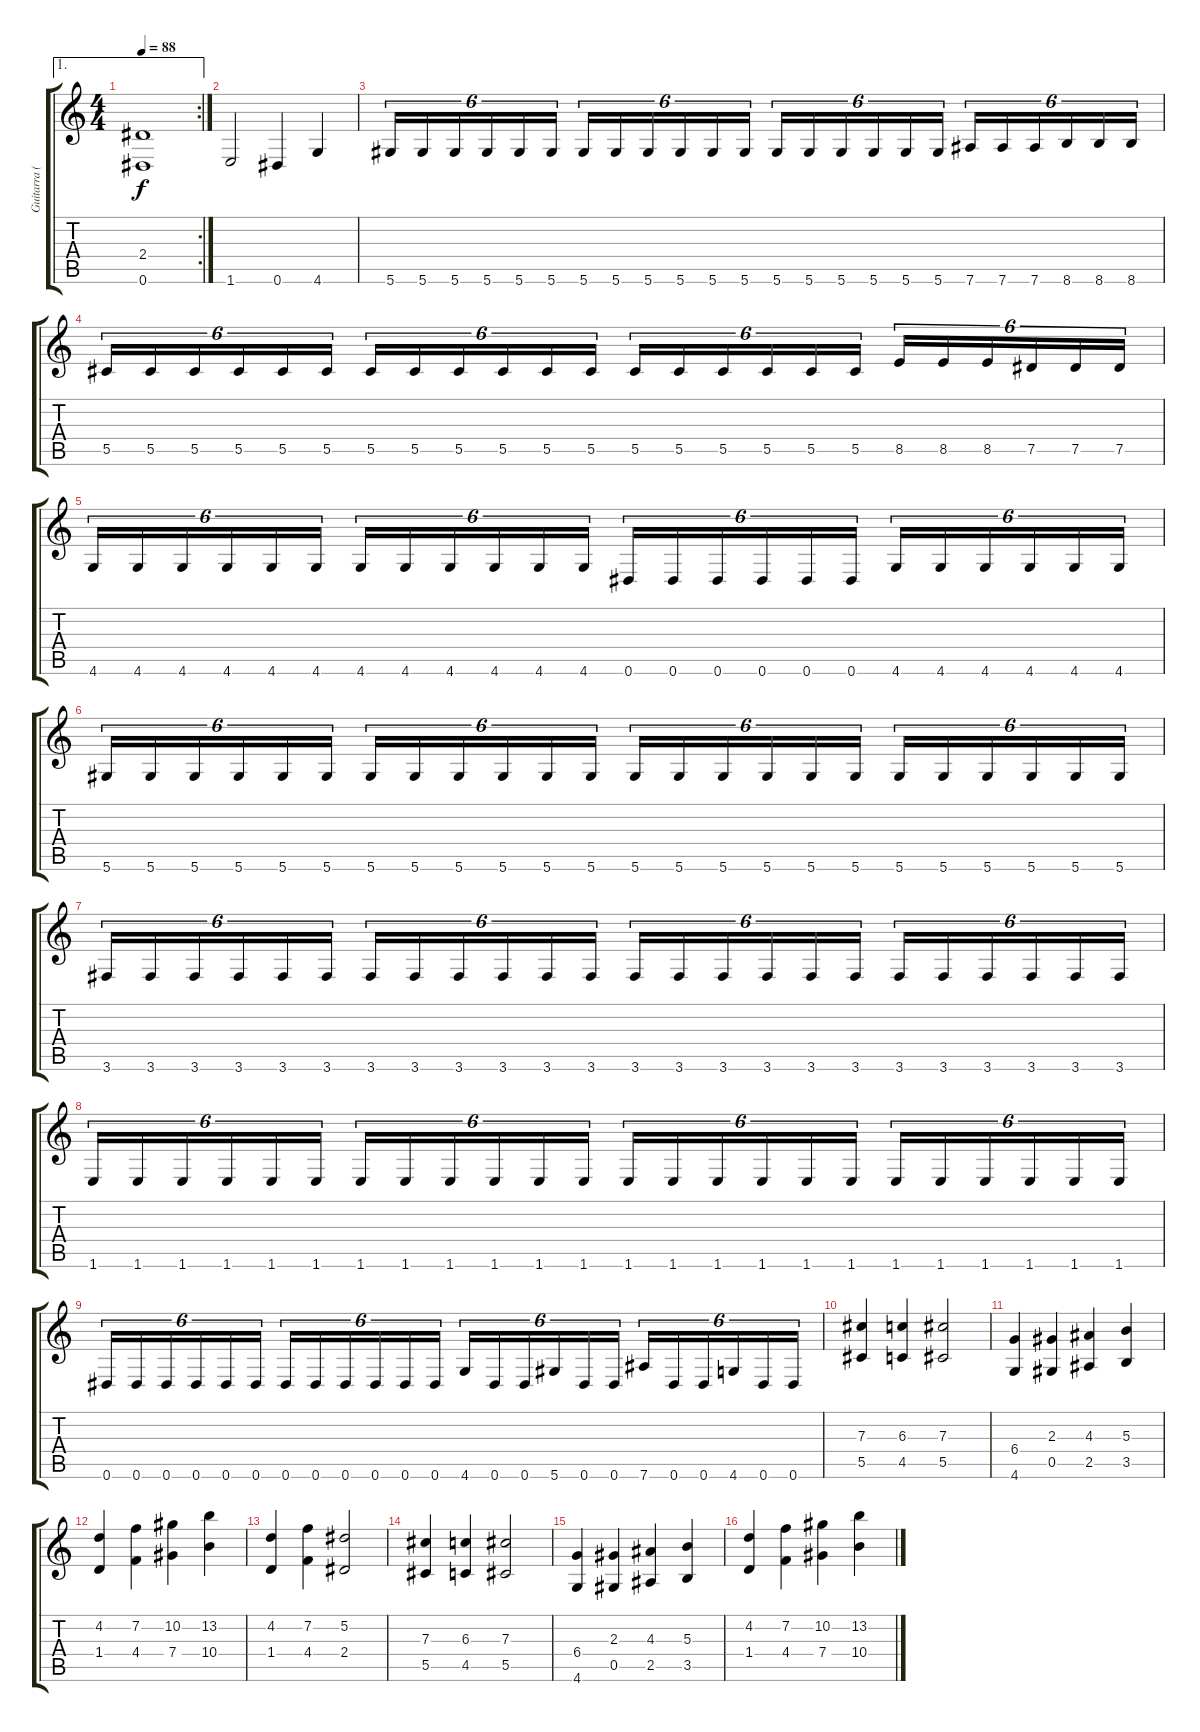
\track ("Guitarra (Giardino)" "Guitarra (") {instrument overdrivenguitar}
\staff {score tabs}
\tuning (Eb4 Bb3 Gb3 Db3 Ab2 Eb2) {hide}
\ae 1
\rc 2
\ts (4 4)
\tempo 88
\clef g2
\ks c
(2.4 0.6).1{dy f} |
1.6.2 0.6.4 4.6.4 |
5.6.16{tu (6 4)} 5.6.16{tu (6 4)} 5.6.16{tu (6 4)} 5.6.16{tu (6 4)} 5.6.16{tu (6 4)} 5.6.16{tu (6 4)} 5.6.16{tu (6 4)} 5.6.16{tu (6 4)} 5.6.16{tu (6 4)} 5.6.16{tu (6 4)} 5.6.16{tu (6 4)} 5.6.16{tu (6 4)} 5.6.16{tu (6 4)} 5.6.16{tu (6 4)} 5.6.16{tu (6 4)} 5.6.16{tu (6 4)} 5.6.16{tu (6 4)} 5.6.16{tu (6 4)} 7.6.16{tu (6 4)} 7.6.16{tu (6 4)} 7.6.16{tu (6 4)} 8.6.16{tu (6 4)} 8.6.16{tu (6 4)} 8.6.16{tu (6 4)} |
5.5.16{tu (6 4)} 5.5.16{tu (6 4)} 5.5.16{tu (6 4)} 5.5.16{tu (6 4)} 5.5.16{tu (6 4)} 5.5.16{tu (6 4)} 5.5.16{tu (6 4)} 5.5.16{tu (6 4)} 5.5.16{tu (6 4)} 5.5.16{tu (6 4)} 5.5.16{tu (6 4)} 5.5.16{tu (6 4)} 5.5.16{tu (6 4)} 5.5.16{tu (6 4)} 5.5.16{tu (6 4)} 5.5.16{tu (6 4)} 5.5.16{tu (6 4)} 5.5.16{tu (6 4)} 8.5.16{tu (6 4)} 8.5.16{tu (6 4)} 8.5.16{tu (6 4)} 7.5.16{tu (6 4)} 7.5.16{tu (6 4)} 7.5.16{tu (6 4)} |
4.6.16{tu (6 4)} 4.6.16{tu (6 4)} 4.6.16{tu (6 4)} 4.6.16{tu (6 4)} 4.6.16{tu (6 4)} 4.6.16{tu (6 4)} 4.6.16{tu (6 4)} 4.6.16{tu (6 4)} 4.6.16{tu (6 4)} 4.6.16{tu (6 4)} 4.6.16{tu (6 4)} 4.6.16{tu (6 4)} 0.6.16{tu (6 4)} 0.6.16{tu (6 4)} 0.6.16{tu (6 4)} 0.6.16{tu (6 4)} 0.6.16{tu (6 4)} 0.6.16{tu (6 4)} 4.6.16{tu (6 4)} 4.6.16{tu (6 4)} 4.6.16{tu (6 4)} 4.6.16{tu (6 4)} 4.6.16{tu (6 4)} 4.6.16{tu (6 4)} |
5.6.16{tu (6 4)} 5.6.16{tu (6 4)} 5.6.16{tu (6 4)} 5.6.16{tu (6 4)} 5.6.16{tu (6 4)} 5.6.16{tu (6 4)} 5.6.16{tu (6 4)} 5.6.16{tu (6 4)} 5.6.16{tu (6 4)} 5.6.16{tu (6 4)} 5.6.16{tu (6 4)} 5.6.16{tu (6 4)} 5.6.16{tu (6 4)} 5.6.16{tu (6 4)} 5.6.16{tu (6 4)} 5.6.16{tu (6 4)} 5.6.16{tu (6 4)} 5.6.16{tu (6 4)} 5.6.16{tu (6 4)} 5.6.16{tu (6 4)} 5.6.16{tu (6 4)} 5.6.16{tu (6 4)} 5.6.16{tu (6 4)} 5.6.16{tu (6 4)} |
3.6.16{tu (6 4)} 3.6.16{tu (6 4)} 3.6.16{tu (6 4)} 3.6.16{tu (6 4)} 3.6.16{tu (6 4)} 3.6.16{tu (6 4)} 3.6.16{tu (6 4)} 3.6.16{tu (6 4)} 3.6.16{tu (6 4)} 3.6.16{tu (6 4)} 3.6.16{tu (6 4)} 3.6.16{tu (6 4)} 3.6.16{tu (6 4)} 3.6.16{tu (6 4)} 3.6.16{tu (6 4)} 3.6.16{tu (6 4)} 3.6.16{tu (6 4)} 3.6.16{tu (6 4)} 3.6.16{tu (6 4)} 3.6.16{tu (6 4)} 3.6.16{tu (6 4)} 3.6.16{tu (6 4)} 3.6.16{tu (6 4)} 3.6.16{tu (6 4)} |
1.6.16{tu (6 4)} 1.6.16{tu (6 4)} 1.6.16{tu (6 4)} 1.6.16{tu (6 4)} 1.6.16{tu (6 4)} 1.6.16{tu (6 4)} 1.6.16{tu (6 4)} 1.6.16{tu (6 4)} 1.6.16{tu (6 4)} 1.6.16{tu (6 4)} 1.6.16{tu (6 4)} 1.6.16{tu (6 4)} 1.6.16{tu (6 4)} 1.6.16{tu (6 4)} 1.6.16{tu (6 4)} 1.6.16{tu (6 4)} 1.6.16{tu (6 4)} 1.6.16{tu (6 4)} 1.6.16{tu (6 4)} 1.6.16{tu (6 4)} 1.6.16{tu (6 4)} 1.6.16{tu (6 4)} 1.6.16{tu (6 4)} 1.6.16{tu (6 4)} |
0.6.16{tu (6 4)} 0.6.16{tu (6 4)} 0.6.16{tu (6 4)} 0.6.16{tu (6 4)} 0.6.16{tu (6 4)} 0.6.16{tu (6 4)} 0.6.16{tu (6 4)} 0.6.16{tu (6 4)} 0.6.16{tu (6 4)} 0.6.16{tu (6 4)} 0.6.16{tu (6 4)} 0.6.16{tu (6 4)} 4.6.16{tu (6 4)} 0.6.16{tu (6 4)} 0.6.16{tu (6 4)} 5.6.16{tu (6 4)} 0.6.16{tu (6 4)} 0.6.16{tu (6 4)} 7.6.16{tu (6 4)} 0.6.16{tu (6 4)} 0.6.16{tu (6 4)} 4.6.16{tu (6 4)} 0.6.16{tu (6 4)} 0.6.16{tu (6 4)} |
(7.3 5.5).4 (6.3 4.5).4 (7.3 5.5).2 |
(6.4 4.6).4 (2.3 0.5).4 (4.3 2.5).4 (5.3 3.5).4 |
(4.2 1.4).4 (7.2 4.4).4 (10.2 7.4).4 (13.2 10.4).4 |
(4.2 1.4).4 (7.2 4.4).4 (5.2 2.4).2 |
(7.3 5.5).4 (6.3 4.5).4 (7.3 5.5).2 |
(6.4 4.6).4 (2.3 0.5).4 (4.3 2.5).4 (5.3 3.5).4 |
(4.2 1.4).4 (7.2 4.4).4 (10.2 7.4).4 (13.2 10.4).4
